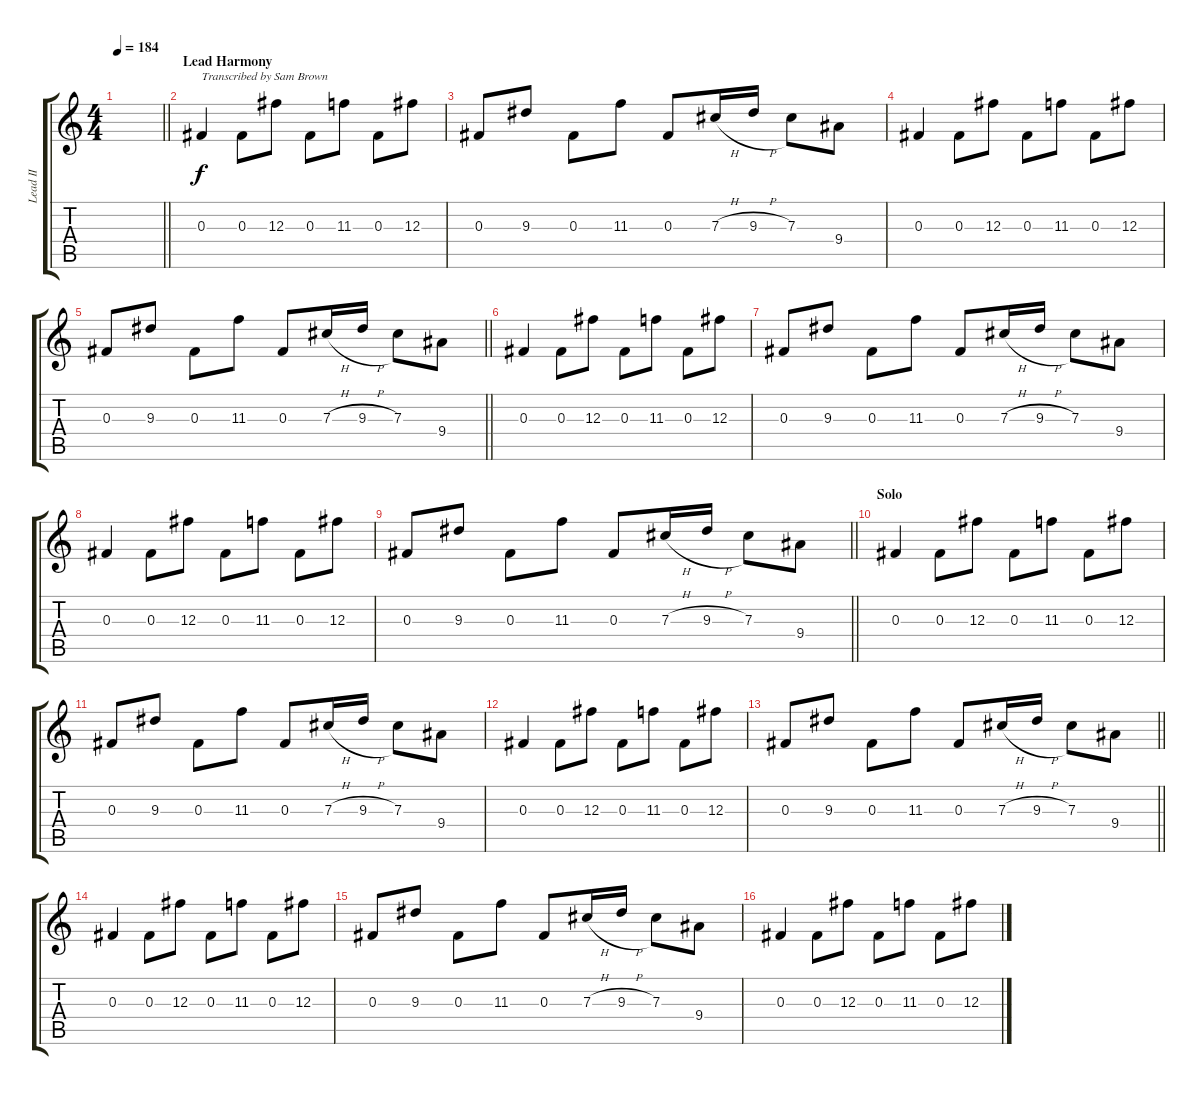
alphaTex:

\track ("Lead II" "Lead II") {instrument distortionguitar}
\staff {score tabs}
\tuning (Eb4 Bb3 Gb3 Db3 Ab2 Eb2) {hide}
\ts (4 4)
\tempo 184
\clef g2
\barLineRight lightlight
\ks c
|
\section ("" "Lead Harmony")
0.3.4{txt "Transcribed by Sam Brown" volume 13 balance 11} 0.3.8 12.3.8 0.3.8 11.3.8 0.3.8 12.3.8 |
0.3.8 9.3.8 0.3.8 11.3.8 0.3.8 7.3{h}.16 9.3{h}.16 7.3.8 9.4.8 |
0.3.4 0.3.8 12.3.8 0.3.8 11.3.8 0.3.8 12.3.8 |
\barLineRight lightlight
0.3.8 9.3.8 0.3.8 11.3.8 0.3.8 7.3{h}.16 9.3{h}.16 7.3.8 9.4.8 |
\section ("" "")
0.3.4 0.3.8 12.3.8 0.3.8 11.3.8 0.3.8 12.3.8 |
0.3.8 9.3.8 0.3.8 11.3.8 0.3.8 7.3{h}.16 9.3{h}.16 7.3.8 9.4.8 |
0.3.4 0.3.8 12.3.8 0.3.8 11.3.8 0.3.8 12.3.8 |
\barLineRight lightlight
0.3.8 9.3.8 0.3.8 11.3.8 0.3.8 7.3{h}.16 9.3{h}.16 7.3.8 9.4.8 |
\section ("" "Solo")
0.3.4{volume 11} 0.3.8 12.3.8 0.3.8 11.3.8 0.3.8 12.3.8 |
0.3.8 9.3.8 0.3.8 11.3.8 0.3.8 7.3{h}.16 9.3{h}.16 7.3.8 9.4.8 |
0.3.4 0.3.8 12.3.8 0.3.8 11.3.8 0.3.8 12.3.8 |
\barLineRight lightlight
0.3.8 9.3.8 0.3.8 11.3.8 0.3.8 7.3{h}.16 9.3{h}.16 7.3.8 9.4.8 |
\section ("" "")
0.3.4 0.3.8 12.3.8 0.3.8 11.3.8 0.3.8 12.3.8 |
0.3.8 9.3.8 0.3.8 11.3.8 0.3.8 7.3{h}.16 9.3{h}.16 7.3.8 9.4.8 |
0.3.4 0.3.8 12.3.8 0.3.8 11.3.8 0.3.8 12.3.8
